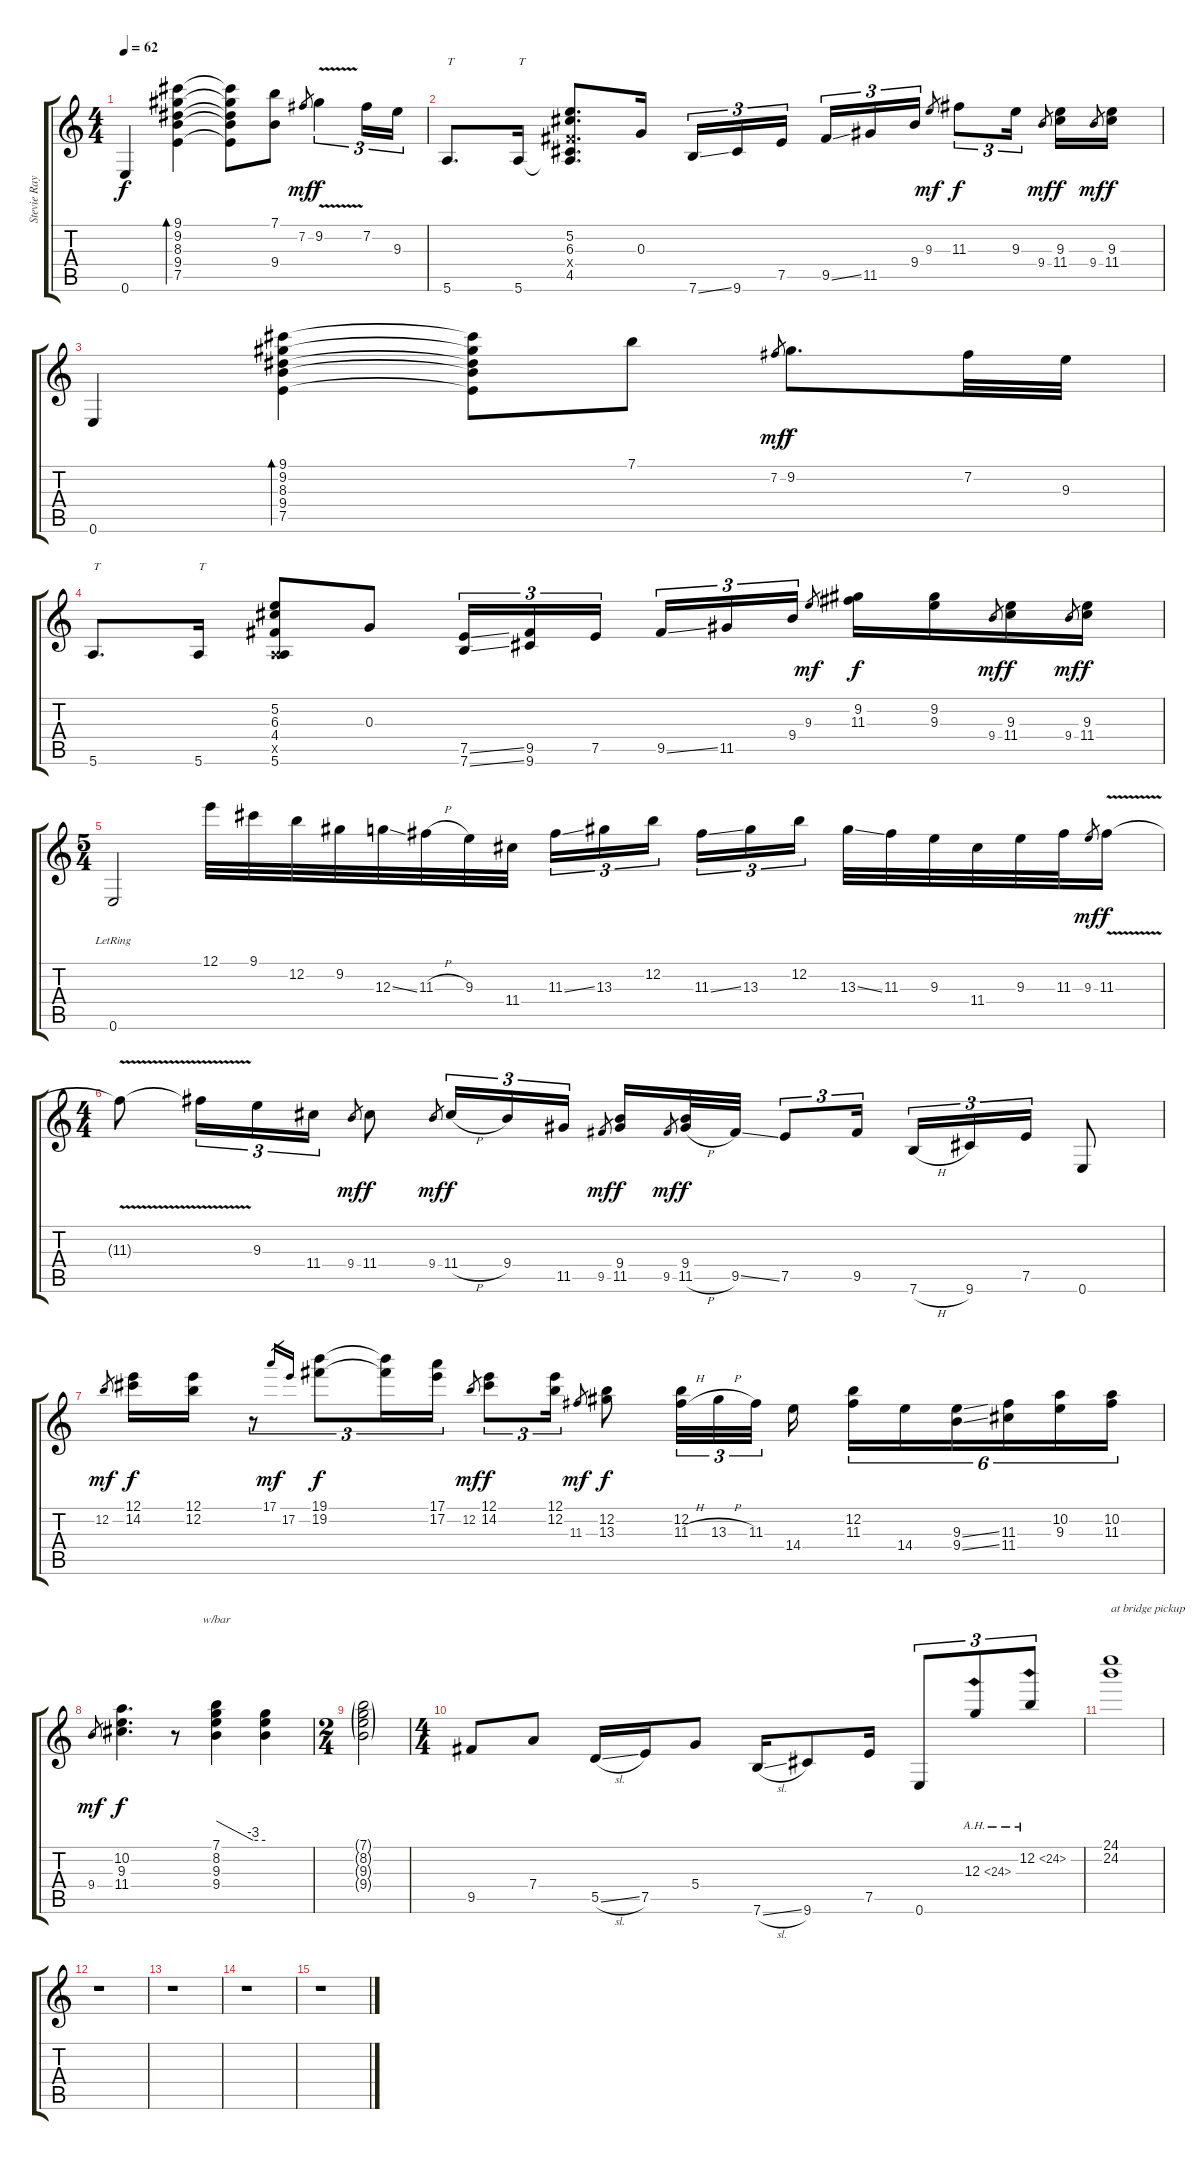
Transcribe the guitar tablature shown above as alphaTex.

\track ("Stevie Ray Vaughan" "Stevie Ray") {instrument electricguitarjazz}
\staff {score tabs}
\tuning (E4 B3 G3 D3 A2 E2) {hide}
\ts (4 4)
\tempo 62
\clef g2
\ks c
0.6.4{dy f} (9.1 9.2 8.3 9.4 7.5).4{bd 30} (9.1{t} 9.2{t} 8.3{t} 9.4{t} 7.5{t}).8 (7.1 9.4).8 7.2.8{gr dy mf} 9.2{v}.4{tu (3 2) dy f} 7.2.16{tu (3 2)} 9.3.16{tu (3 2)} |
5.6.8{d txt "T"} 5.6.16{txt "T"} (5.2 6.3 4.4{x} 4.5 5.6{t}).8{d} 0.3.16 7.6{ss}.16{tu (3 2)} 9.6.16{tu (3 2)} 7.5.16{tu (3 2)} 9.5{ss}.16{tu (3 2)} 11.5.16{tu (3 2)} 9.4.16{tu (3 2)} 9.3.8{gr dy mf} 11.3.8{tu (3 2) dy f} 9.3.16{tu (3 2)} 9.4.8{gr dy mf} (9.3 11.4).16{dy f} 9.4.8{gr dy mf} (9.3 11.4).16{dy f} |
0.6.4 (9.1 9.2 8.3 9.4 7.5).4{bd 30} (9.1{t} 9.2{t} 8.3{t} 9.4{t} 7.5{t}).8 7.1.8 7.2.8{gr dy mf} 9.2.8{d dy f} 7.2.32 9.3.32 |
5.6.8{d txt "T"} 5.6.16{txt "T"} (5.2 6.3 4.4 0.5{x} 5.6).8 0.3.8 (7.5{ss} 7.6{ss}).16{tu (3 2)} (9.5 9.6).16{tu (3 2)} 7.5.16{tu (3 2)} 9.5{ss}.16{tu (3 2)} 11.5.16{tu (3 2)} 9.4.16{tu (3 2)} 9.3.8{gr dy mf} (9.2 11.3).16{dy f} (9.2 9.3).16 9.4.8{gr dy mf} (9.3 11.4).16{dy f} 9.4.8{gr dy mf} (9.3 11.4).16{dy f} |
\ts (5 4)
0.6{lr}.2 12.1.32 9.1.32 12.2.32 9.2.32 12.3{ss}.32 11.3{h}.32 9.3.32 11.4.32 11.3{ss}.16{tu (3 2)} 13.3.16{tu (3 2)} 12.2.16{tu (3 2)} 11.3{ss}.16{tu (3 2)} 13.3.16{tu (3 2)} 12.2.16{tu (3 2)} 13.3{ss}.32 11.3.32 9.3.32 11.4.32 9.3.32 11.3.32 9.3.8{gr dy mf} 11.3{v}.16{dy f} |
\ts (4 4)
11.3{v t}.8 11.3{v t}.16{tu (3 2)} 9.3.16{tu (3 2)} 11.4.16{tu (3 2)} 9.4.8{gr dy mf} 11.4.8{dy f} 9.4.8{gr dy mf} 11.4{h}.16{tu (3 2) dy f} 9.4.16{tu (3 2)} 11.5.16{tu (3 2)} 9.5.8{gr dy mf} (9.4 11.5).16{dy f} 9.5.8{gr dy mf} (9.4 11.5{h}).32{dy f} 9.5{ss}.32 7.5.8{tu (3 2)} 9.5.16{tu (3 2)} 7.6{h}.16{tu (3 2)} 9.6.16{tu (3 2)} 7.5.16{tu (3 2)} 0.6.8 |
12.2.8{gr dy mf} (12.1 14.2).16{dy f} (12.1 12.2).16 r.8{tu (3 2)} 17.1.16{gr dy mf} 17.2.16{gr} (19.1 19.2).8{tu (3 2) dy f} (19.1{t} 19.2{t}).16{tu (3 2)} (17.1 17.2).16{tu (3 2)} 12.2.8{gr dy mf} (12.1 14.2).8{tu (3 2) dy f} (12.1 12.2).16{tu (3 2)} 11.3.8{gr dy mf} (12.2 13.3).8{dy f} (12.2 11.3{h}).32{tu (3 2)} 13.3{h}.32{tu (3 2)} 11.3.32{tu (3 2)} 14.4.16 (12.2 11.3).16{tu (6 4)} 14.4.16{tu (6 4)} (9.3{ss} 9.4{ss}).16{tu (6 4)} (11.3 11.4).16{tu (6 4)} (10.2 9.3).16{tu (6 4)} (10.2 11.3).16{tu (6 4)} |
9.4.8{gr dy mf} (10.2 9.3 11.4).4{d dy f} r.8 (7.1 8.2 9.3 9.4).4{tbe (custom default 0 0 45 -12 60 -12)} (8.2{t} 9.3{t} 9.4{t}).4 |
\ts (2 4)
(7.1{g} 8.2{g} 9.3{g} 9.4{g}).2 |
\ts (4 4)
9.5.8 7.4.8 5.5{sl}.16 7.5.16 5.4.8 7.6{sl}.16 9.6.8 7.5.16 0.6.8{tu (3 2)} 12.3{ah 12}.8{tu (3 2)} 12.2{ah 12}.8{tu (3 2)} |
(24.1 24.2).1{txt "at bridge pickup"} |
r.1 |
r.1 |
r.1 |
r.1
